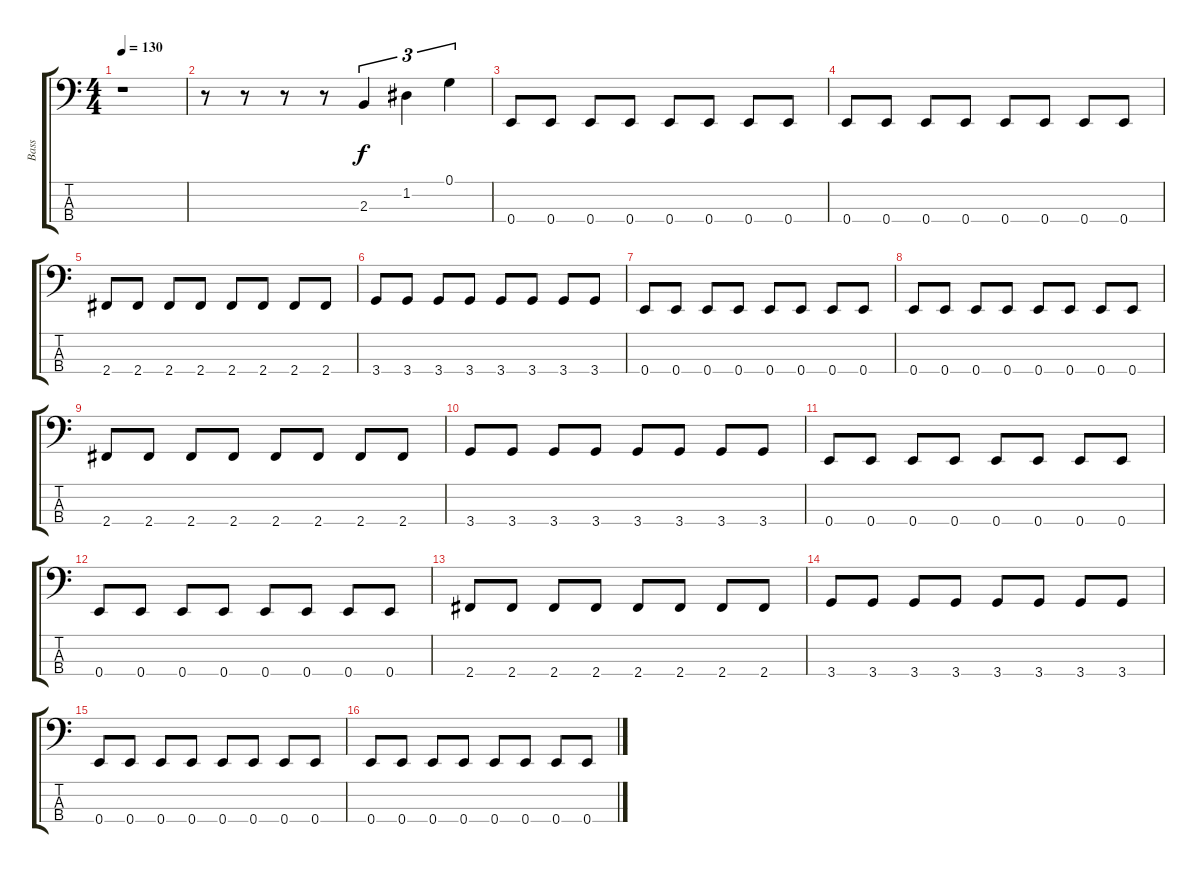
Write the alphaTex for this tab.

\track ("Bass" "Bass") {instrument electricbasspick}
\staff {score tabs}
\tuning (G2 D2 A1 E1) {hide}
\ts (4 4)
\tempo 130
\clef f4
\ks c
r.1{dy f} |
r.8 r.8 r.8 r.8 2.3.4{tu (3 2)} 1.2.4{tu (3 2)} 0.1.4{tu (3 2)} |
0.4.8 0.4.8 0.4.8 0.4.8 0.4.8 0.4.8 0.4.8 0.4.8 |
0.4.8 0.4.8 0.4.8 0.4.8 0.4.8 0.4.8 0.4.8 0.4.8 |
2.4.8 2.4.8 2.4.8 2.4.8 2.4.8 2.4.8 2.4.8 2.4.8 |
3.4.8 3.4.8 3.4.8 3.4.8 3.4.8 3.4.8 3.4.8 3.4.8 |
0.4.8 0.4.8 0.4.8 0.4.8 0.4.8 0.4.8 0.4.8 0.4.8 |
0.4.8 0.4.8 0.4.8 0.4.8 0.4.8 0.4.8 0.4.8 0.4.8 |
2.4.8 2.4.8 2.4.8 2.4.8 2.4.8 2.4.8 2.4.8 2.4.8 |
3.4.8 3.4.8 3.4.8 3.4.8 3.4.8 3.4.8 3.4.8 3.4.8 |
0.4.8 0.4.8 0.4.8 0.4.8 0.4.8 0.4.8 0.4.8 0.4.8 |
0.4.8 0.4.8 0.4.8 0.4.8 0.4.8 0.4.8 0.4.8 0.4.8 |
2.4.8 2.4.8 2.4.8 2.4.8 2.4.8 2.4.8 2.4.8 2.4.8 |
3.4.8 3.4.8 3.4.8 3.4.8 3.4.8 3.4.8 3.4.8 3.4.8 |
0.4.8 0.4.8 0.4.8 0.4.8 0.4.8 0.4.8 0.4.8 0.4.8 |
0.4.8 0.4.8 0.4.8 0.4.8 0.4.8 0.4.8 0.4.8 0.4.8
